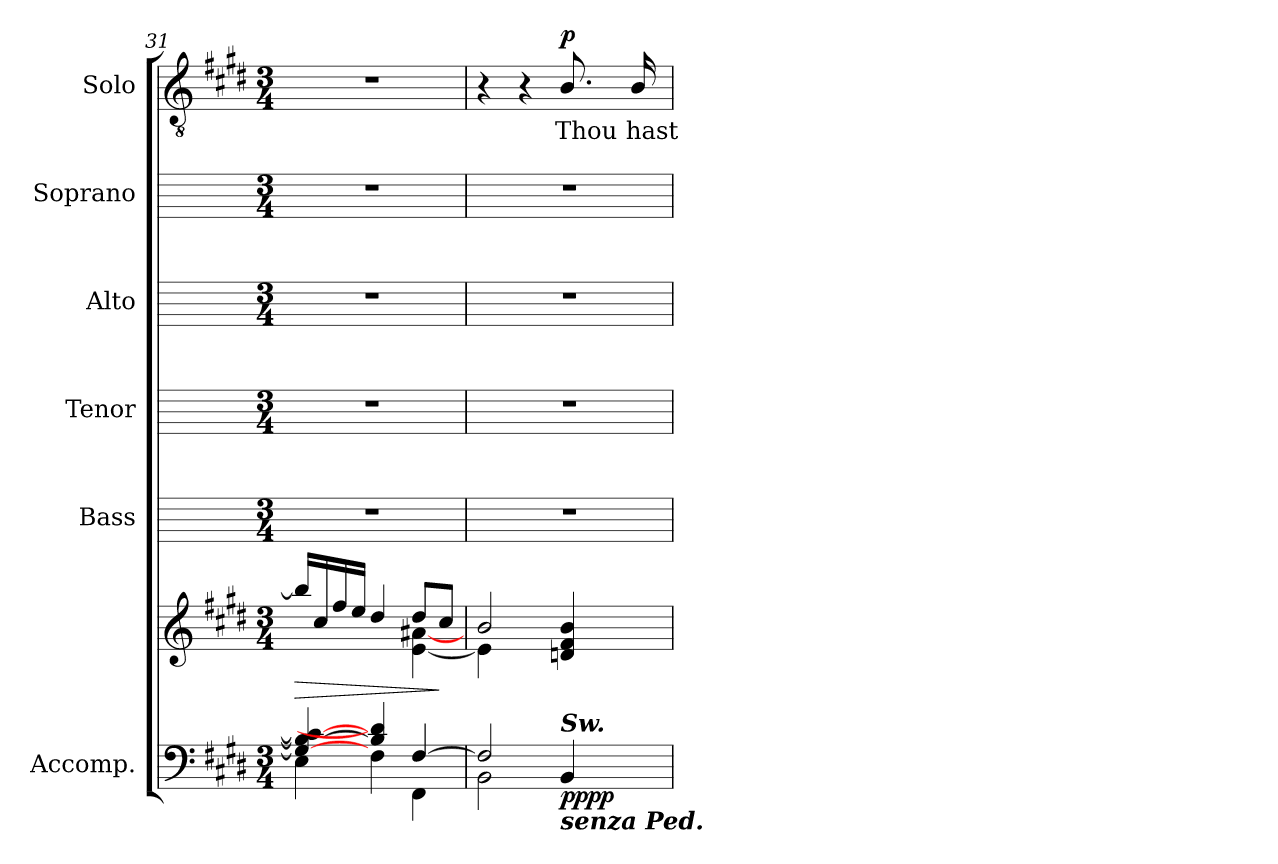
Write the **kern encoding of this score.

**kern	**kern	**dynam	**kern	**kern	**kern	**kern	**kern	**text	**dynam
*part6	*part6	*part6	*part5	*part4	*part3	*part2	*part1	*part1	*part1
*staff7	*staff6	*staff6/7	*staff5	*staff4	*staff3	*staff2	*staff1	*staff1	*staff1
*I"Accomp.	*	*	*I"Bass	*I"Tenor	*I"Alto	*I"Soprano	*I"Solo	*	*
*	*	*	*I'B	*I'T	*I'A	*I'S	*I'Solo	*	*
*clefF4	*clefG2	*	*	*	*	*	*clefGv2	*	*
*k[f#c#g#d#]	*k[f#c#g#d#]	*	*	*	*	*	*k[f#c#g#d#]	*	*
*E:	*E:	*	*	*	*	*	*E:	*	*
*M3/4	*M3/4	*	*M3/4	*M3/4	*M3/4	*M3/4	*M3/4	*	*
=31	=31	=31	=31	=31	=31	=31	=31	=31	=31
*^	*	*	*	*	*	*	*	*	*
!	!	!	!LO:HP:b	!	!	!	!	!LO:N:vis=1	!	!
*	*	*^	*	*	*	*	*	*	*	*
4G#/_ 4B/_ 4c#/_	4E\	16bb/LL]	2ryy	>	2.r	2.r	2.r	2.r	2.r	.	.
.	.	16cc#/	.	.	.	.	.	.	.	.	.
.	.	16ff#/	.	.	.	.	.	.	.	.	.
.	.	16ee/JJ	.	.	.	.	.	.	.	.	.
4B/] 4d#/]	4F#\	4dd#/	.	.	.	.	.	.	.	.	.
[4F#/	4FF#\	8dd#/L	[4e\ [4a#X\	.	.	.	.	.	.	.	.
.	.	8cc#/J	.	]	.	.	.	.	.	.	.
=32	=32	=32	=32	=32	=32	=32	=32	=32	=32	=32	=32
2F#/]	2BB\	2b/	4e\]	.	2.r	2.r	2.r	2.r	4r	.	.
.	.	.	2ryy	.	.	.	.	.	4r	.	.
!LO:TX:b:Bi:t=senza Ped.	!	!	!	!	!	!	!	!	!	!	!
!LO:TX:a:Bi:t=Sw.	!	!	!	!	!	!	!	!	!	!	!
!	!	!	!	!LO:DY:b=2	!	!	!	!	!	!LO:LY:b	!
!	!	!	!	!LO:DY:n=1:b	!	!	!	!	!	!	!LO:DY:b
4BB	4ryy	4dn/ 4f#/ 4b/	.	pp pp	.	.	.	.	8.B/	Thou	p
!	!	!	!	!	!	!	!	!	!	!LO:LY:b	!
.	.	.	.	.	.	.	.	.	16B/	hast	.
*v	*v	*	*	*	*	*	*	*	*	*	*
*	*v	*v	*	*	*	*	*	*	*	*
=	=	=	=	=	=	=	=	=	=
*-	*-	*-	*-	*-	*-	*-	*-	*-	*-
